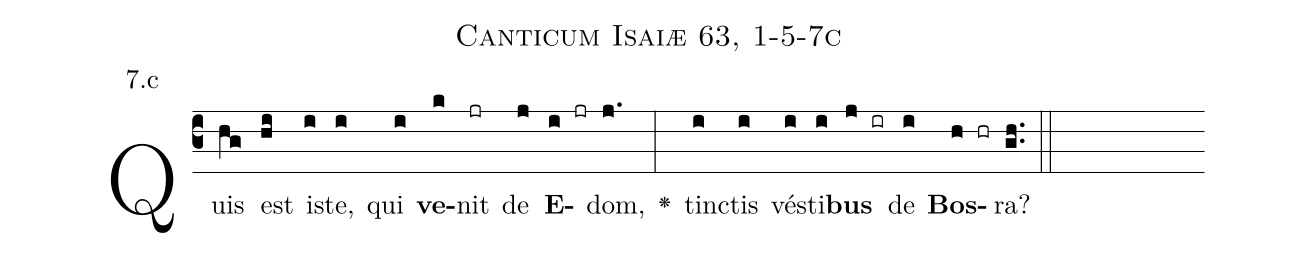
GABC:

name: Canticum Isaiæ 63, 1-5-7c;
annotation: 7.c;
%%
(c3)Quis(hg) est(hi) i(i)ste,(i) qui(i) <b>ve</b>(k)nit(jr) de(j) <b>E</b>(i jr)dom,(j.) <v>\greheightstar</v>(:) tin(i)ctis(i) vé(i)sti(i)<b>bus</b>(j ir) de(i) <b>Bos</b>(h hr)ra?(gh..) (::)


%E(i) u(i) o(j) u(i) a(h) e.(gh..) (::)
